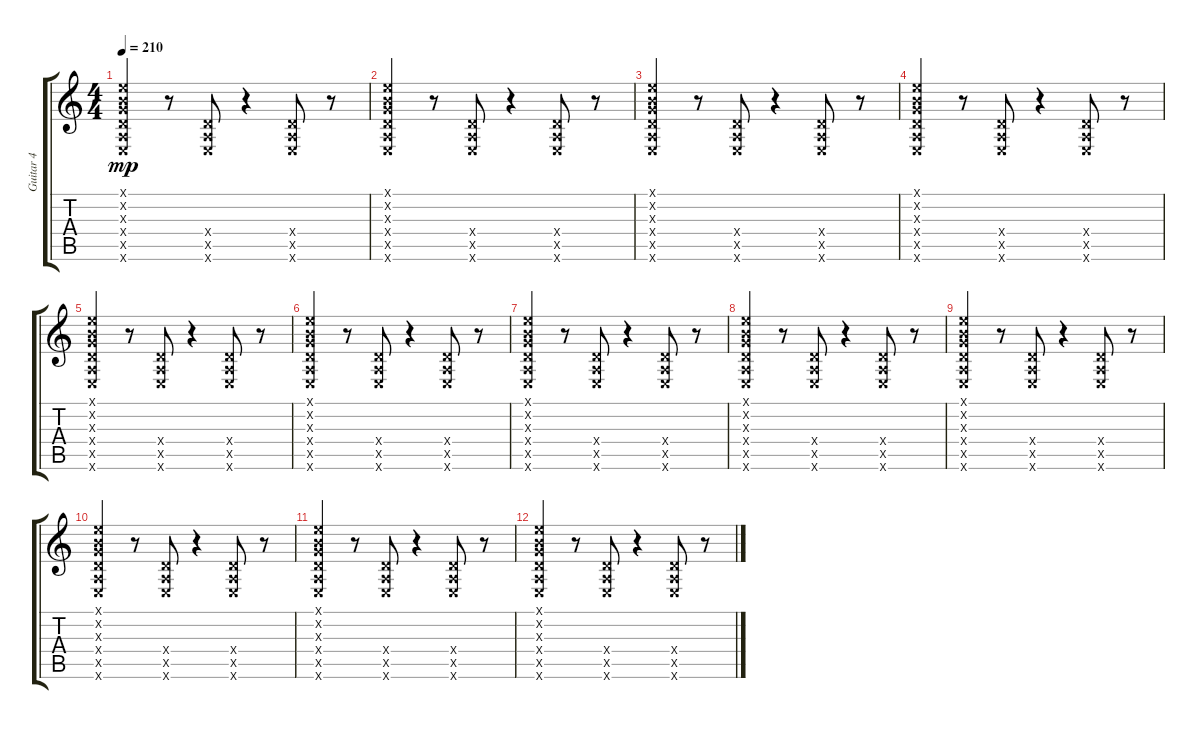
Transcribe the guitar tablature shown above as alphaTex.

\track ("Guitar 4" "Guitar 4") {instrument acousticguitarnylon}
\staff {score tabs}
\tuning (E4 B3 G3 D3 A2 E2) {hide}
\ts (4 4)
\tempo 210
\clef g2
\ks c
(0.1{x} 0.2{x} 0.3{x} 0.4{x} 0.5{x} 0.6{x}).4{dy mp} r.8 (0.4{x} 0.5{x} 0.6{x}).8 r.4 (0.4{x} 0.5{x} 0.6{x}).8 r.8 |
(0.1{x} 0.2{x} 0.3{x} 0.4{x} 0.5{x} 0.6{x}).4 r.8 (0.4{x} 0.5{x} 0.6{x}).8 r.4 (0.4{x} 0.5{x} 0.6{x}).8 r.8 |
(0.1{x} 0.2{x} 0.3{x} 0.4{x} 0.5{x} 0.6{x}).4 r.8 (0.4{x} 0.5{x} 0.6{x}).8 r.4 (0.4{x} 0.5{x} 0.6{x}).8 r.8 |
(0.1{x} 0.2{x} 0.3{x} 0.4{x} 0.5{x} 0.6{x}).4 r.8 (0.4{x} 0.5{x} 0.6{x}).8 r.4 (0.4{x} 0.5{x} 0.6{x}).8 r.8 |
(0.1{x} 0.2{x} 0.3{x} 0.4{x} 0.5{x} 0.6{x}).4 r.8 (0.4{x} 0.5{x} 0.6{x}).8 r.4 (0.4{x} 0.5{x} 0.6{x}).8 r.8 |
(0.1{x} 0.2{x} 0.3{x} 0.4{x} 0.5{x} 0.6{x}).4 r.8 (0.4{x} 0.5{x} 0.6{x}).8 r.4 (0.4{x} 0.5{x} 0.6{x}).8 r.8 |
(0.1{x} 0.2{x} 0.3{x} 0.4{x} 0.5{x} 0.6{x}).4 r.8 (0.4{x} 0.5{x} 0.6{x}).8 r.4 (0.4{x} 0.5{x} 0.6{x}).8 r.8 |
(0.1{x} 0.2{x} 0.3{x} 0.4{x} 0.5{x} 0.6{x}).4 r.8 (0.4{x} 0.5{x} 0.6{x}).8 r.4 (0.4{x} 0.5{x} 0.6{x}).8 r.8 |
(0.1{x} 0.2{x} 0.3{x} 0.4{x} 0.5{x} 0.6{x}).4 r.8 (0.4{x} 0.5{x} 0.6{x}).8 r.4 (0.4{x} 0.5{x} 0.6{x}).8 r.8 |
(0.1{x} 0.2{x} 0.3{x} 0.4{x} 0.5{x} 0.6{x}).4 r.8 (0.4{x} 0.5{x} 0.6{x}).8 r.4 (0.4{x} 0.5{x} 0.6{x}).8 r.8 |
(0.1{x} 0.2{x} 0.3{x} 0.4{x} 0.5{x} 0.6{x}).4 r.8 (0.4{x} 0.5{x} 0.6{x}).8 r.4 (0.4{x} 0.5{x} 0.6{x}).8 r.8 |
(0.1{x} 0.2{x} 0.3{x} 0.4{x} 0.5{x} 0.6{x}).4 r.8 (0.4{x} 0.5{x} 0.6{x}).8 r.4 (0.4{x} 0.5{x} 0.6{x}).8 r.8
